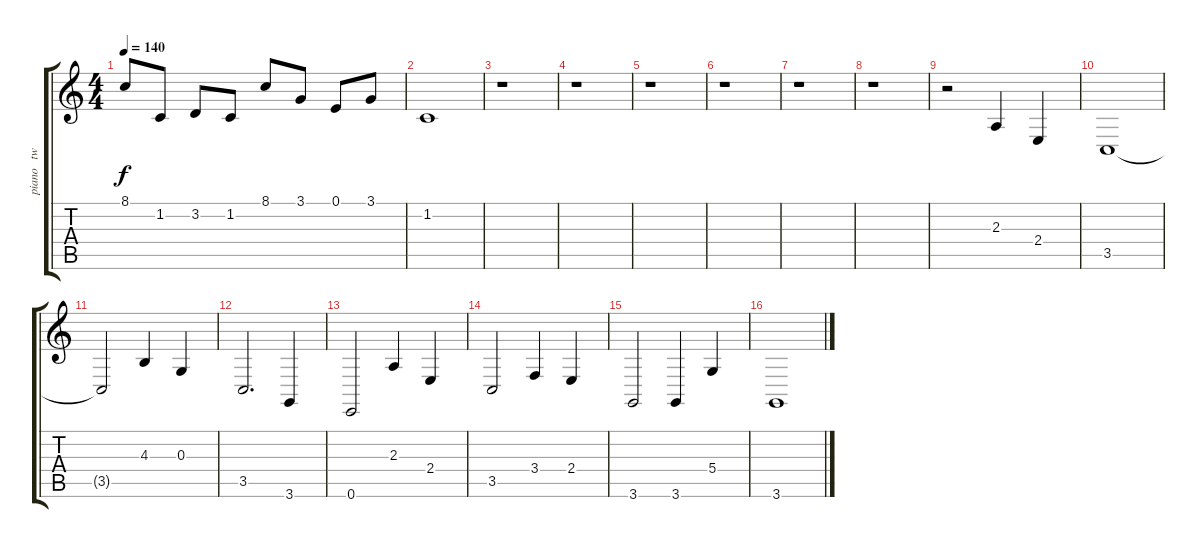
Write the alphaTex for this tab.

\track ("piano   two" "piano   tw") {instrument brightacousticpiano}
\staff {score tabs}
\tuning (E4 B3 G3 D3 A2 E2) {hide}
\ts (4 4)
\tempo 140
\clef g2
\ks c
8.1.8{dy f} 1.2.8 3.2.8 1.2.8 8.1.8 3.1.8 0.1.8 3.1.8 |
1.2.1 |
r.1 |
r.1 |
r.1 |
r.1 |
r.1 |
r.1 |
r.2 2.3.4{balance 16} 2.4.4 |
3.5.1 |
3.5{t}.2 4.3.4 0.3.4 |
3.5.2{d} 3.6.4 |
0.6.2 2.3.4 2.4.4 |
3.5.2 3.4.4 2.4.4 |
3.6.2 3.6.4 5.4.4 |
3.6.1
